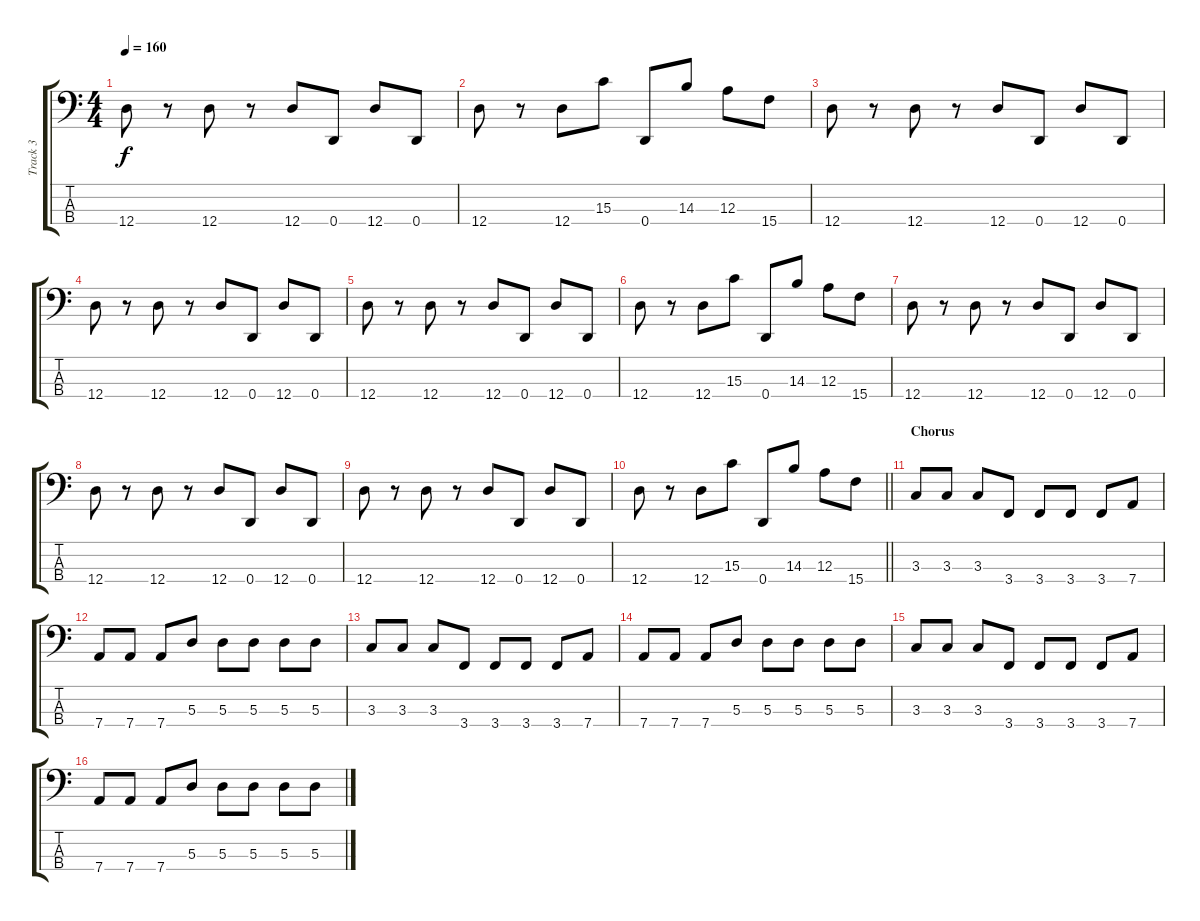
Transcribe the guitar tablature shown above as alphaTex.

\track ("Track 3" "Track 3") {instrument electricbassfinger}
\staff {score tabs}
\tuning (G2 D2 A1 D1) {hide}
\ts (4 4)
\tempo 160
\clef f4
\ks c
12.4.8{dy f} r.8 12.4.8 r.8 12.4.8 0.4.8 12.4.8 0.4.8 |
12.4.8 r.8 12.4.8 15.3.8 0.4.8 14.3.8 12.3.8 15.4.8 |
12.4.8 r.8 12.4.8 r.8 12.4.8 0.4.8 12.4.8 0.4.8 |
12.4.8 r.8 12.4.8 r.8 12.4.8 0.4.8 12.4.8 0.4.8 |
12.4.8 r.8 12.4.8 r.8 12.4.8 0.4.8 12.4.8 0.4.8 |
12.4.8 r.8 12.4.8 15.3.8 0.4.8 14.3.8 12.3.8 15.4.8 |
12.4.8 r.8 12.4.8 r.8 12.4.8 0.4.8 12.4.8 0.4.8 |
12.4.8 r.8 12.4.8 r.8 12.4.8 0.4.8 12.4.8 0.4.8 |
12.4.8 r.8 12.4.8 r.8 12.4.8 0.4.8 12.4.8 0.4.8 |
\barLineRight lightlight
12.4.8 r.8 12.4.8 15.3.8 0.4.8 14.3.8 12.3.8 15.4.8 |
\section ("" "Chorus")
3.3.8 3.3.8 3.3.8 3.4.8 3.4.8 3.4.8 3.4.8 7.4.8 |
7.4.8 7.4.8 7.4.8 5.3.8 5.3.8 5.3.8 5.3.8 5.3.8 |
3.3.8 3.3.8 3.3.8 3.4.8 3.4.8 3.4.8 3.4.8 7.4.8 |
7.4.8 7.4.8 7.4.8 5.3.8 5.3.8 5.3.8 5.3.8 5.3.8 |
3.3.8 3.3.8 3.3.8 3.4.8 3.4.8 3.4.8 3.4.8 7.4.8 |
7.4.8 7.4.8 7.4.8 5.3.8 5.3.8 5.3.8 5.3.8 5.3.8
